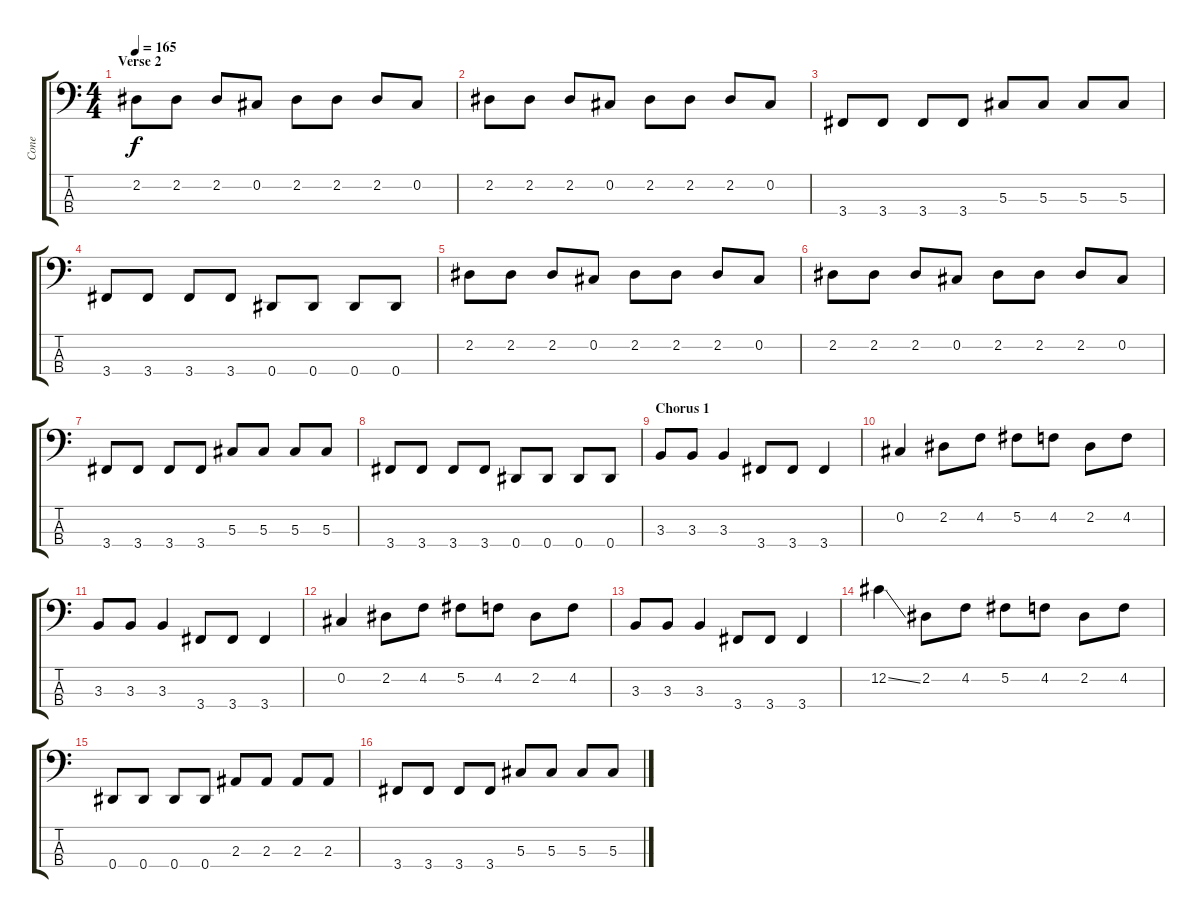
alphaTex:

\track ("Cone" "Cone") {instrument electricbasspick}
\staff {score tabs}
\tuning (Gb2 Db2 Ab1 Eb1) {hide}
\ts (4 4)
\section ("" "Verse 2")
\tempo 165
\clef f4
\ks c
2.2.8{dy f} 2.2.8 2.2.8 0.2.8 2.2.8 2.2.8 2.2.8 0.2.8 |
2.2.8 2.2.8 2.2.8 0.2.8 2.2.8 2.2.8 2.2.8 0.2.8 |
3.4.8 3.4.8 3.4.8 3.4.8 5.3.8 5.3.8 5.3.8 5.3.8 |
3.4.8 3.4.8 3.4.8 3.4.8 0.4.8 0.4.8 0.4.8 0.4.8 |
2.2.8 2.2.8 2.2.8 0.2.8 2.2.8 2.2.8 2.2.8 0.2.8 |
2.2.8 2.2.8 2.2.8 0.2.8 2.2.8 2.2.8 2.2.8 0.2.8 |
3.4.8 3.4.8 3.4.8 3.4.8 5.3.8 5.3.8 5.3.8 5.3.8 |
3.4.8 3.4.8 3.4.8 3.4.8 0.4.8 0.4.8 0.4.8 0.4.8 |
\section ("" "Chorus 1")
3.3.8 3.3.8 3.3.4 3.4.8 3.4.8 3.4.4 |
0.2.4 2.2.8 4.2.8 5.2.8 4.2.8 2.2.8 4.2.8 |
3.3.8 3.3.8 3.3.4 3.4.8 3.4.8 3.4.4 |
0.2.4 2.2.8 4.2.8 5.2.8 4.2.8 2.2.8 4.2.8 |
3.3.8 3.3.8 3.3.4 3.4.8 3.4.8 3.4.4 |
12.2{ss}.4 2.2.8 4.2.8 5.2.8 4.2.8 2.2.8 4.2.8 |
0.4.8 0.4.8 0.4.8 0.4.8 2.3.8 2.3.8 2.3.8 2.3.8 |
3.4.8 3.4.8 3.4.8 3.4.8 5.3.8 5.3.8 5.3.8 5.3.8
